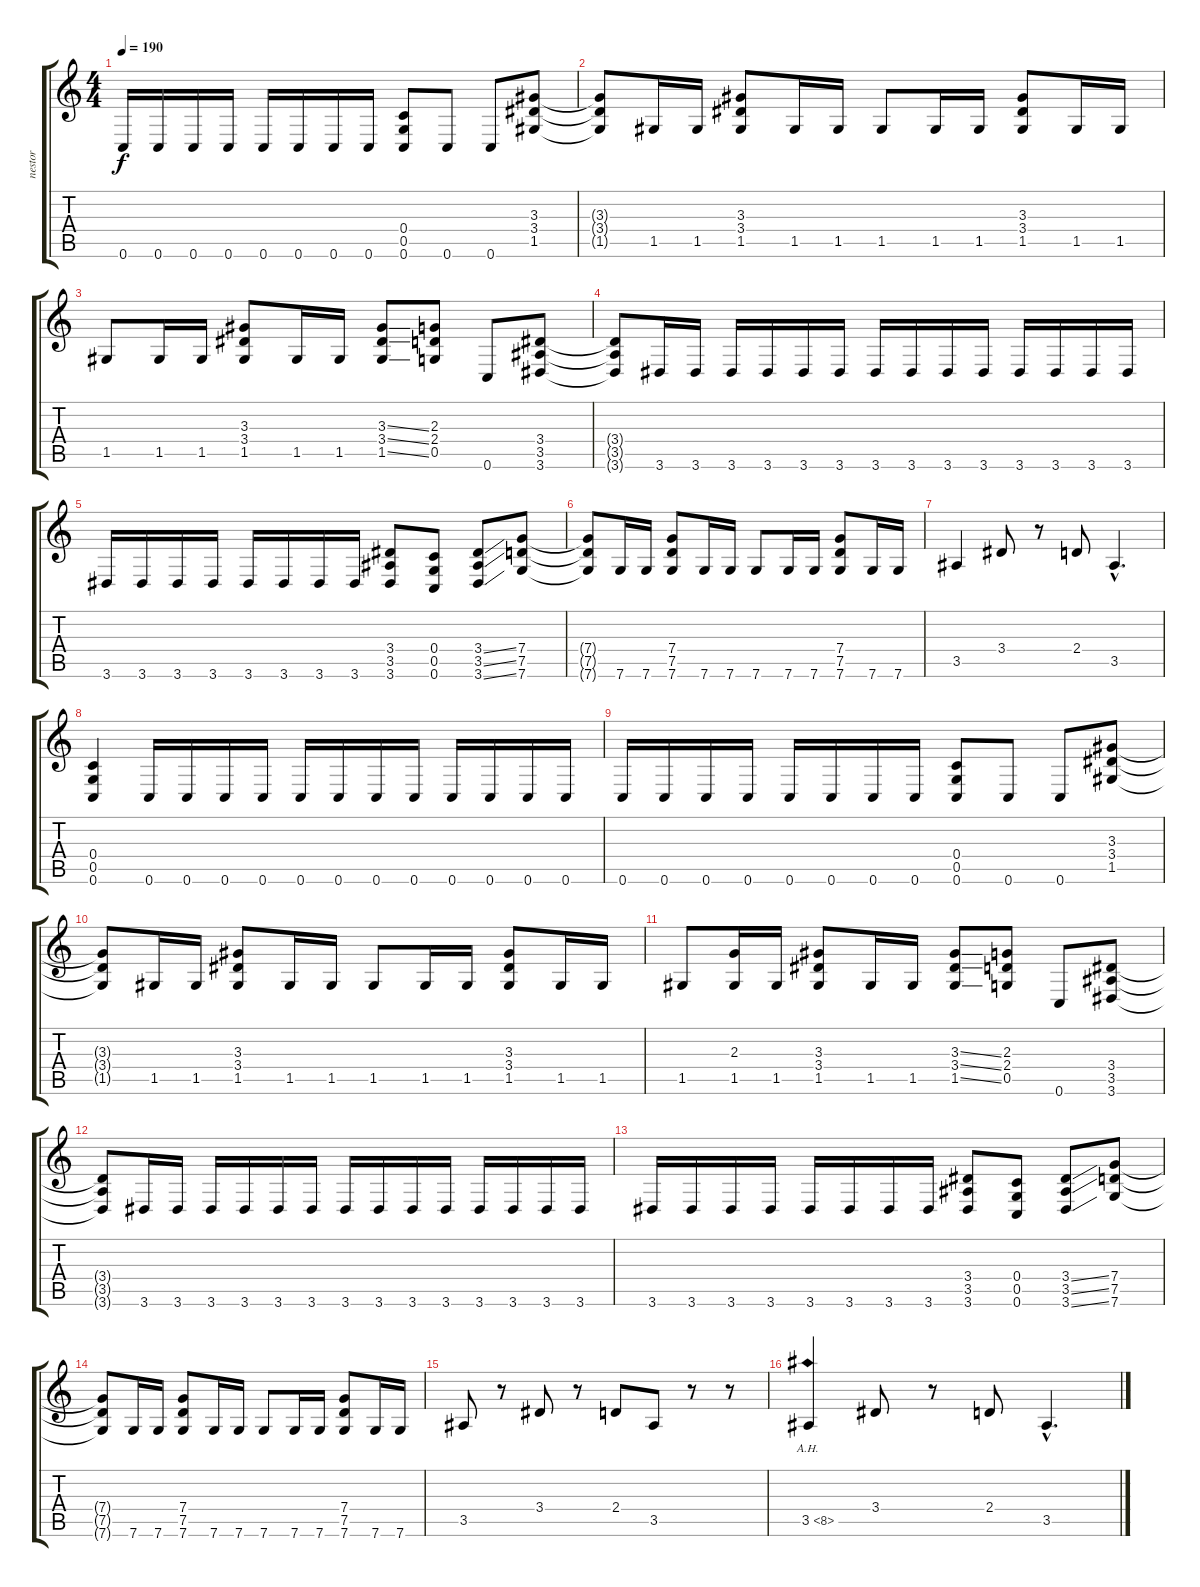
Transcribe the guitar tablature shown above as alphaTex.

\track ("nestor" "nestor") {instrument distortionguitar}
\staff {score tabs}
\tuning (D4 A3 F3 C3 G2 C2) {hide}
\ts (4 4)
\tempo 190
\clef g2
\ks c
0.6.16{dy f} 0.6.16 0.6.16 0.6.16 0.6.16 0.6.16 0.6.16 0.6.16 (0.4 0.5 0.6).8 0.6.8 0.6.8 (3.3 3.4 1.5).8 |
(3.3{t} 3.4{t} 1.5{t}).8 1.5.16 1.5.16 (3.3 3.4 1.5).8 1.5.16 1.5.16 1.5.8 1.5.16 1.5.16 (3.3 3.4 1.5).8 1.5.16 1.5.16 |
1.5.8 1.5.16 1.5.16 (3.3 3.4 1.5).8 1.5.16 1.5.16 (3.3{ss} 3.4{ss} 1.5{ss}).8 (2.3 2.4 0.5).8 0.6.8 (3.4 3.5 3.6).8 |
(3.4{t} 3.5{t} 3.6{t}).8 3.6.16 3.6.16 3.6.16 3.6.16 3.6.16 3.6.16 3.6.16 3.6.16 3.6.16 3.6.16 3.6.16 3.6.16 3.6.16 3.6.16 |
3.6.16 3.6.16 3.6.16 3.6.16 3.6.16 3.6.16 3.6.16 3.6.16 (3.4 3.5 3.6).8 (0.4 0.5 0.6).8 (3.4{ss} 3.5{ss} 3.6{ss}).8 (7.4 7.5 7.6).8 |
(7.4{t} 7.5{t} 7.6{t}).8 7.6.16 7.6.16 (7.4 7.5 7.6).8 7.6.16 7.6.16 7.6.8 7.6.16 7.6.16 (7.4 7.5 7.6).8 7.6.16 7.6.16 |
3.5.4 3.4.8 r.8 2.4.8 3.5{hac}.4{d} |
(0.4 0.5 0.6).4 0.6.16 0.6.16 0.6.16 0.6.16 0.6.16 0.6.16 0.6.16 0.6.16 0.6.16 0.6.16 0.6.16 0.6.16 |
0.6.16 0.6.16 0.6.16 0.6.16 0.6.16 0.6.16 0.6.16 0.6.16 (0.4 0.5 0.6).8 0.6.8 0.6.8 (3.3 3.4 1.5).8 |
(3.3{t} 3.4{t} 1.5{t}).8 1.5.16 1.5.16 (3.3 3.4 1.5).8 1.5.16 1.5.16 1.5.8 1.5.16 1.5.16 (3.3 3.4 1.5).8 1.5.16 1.5.16 |
1.5.8 (2.3 1.5).16 1.5.16 (3.3 3.4 1.5).8 1.5.16 1.5.16 (3.3{ss} 3.4{ss} 1.5{ss}).8 (2.3 2.4 0.5).8 0.6.8 (3.4 3.5 3.6).8 |
(3.4{t} 3.5{t} 3.6{t}).8 3.6.16 3.6.16 3.6.16 3.6.16 3.6.16 3.6.16 3.6.16 3.6.16 3.6.16 3.6.16 3.6.16 3.6.16 3.6.16 3.6.16 |
3.6.16 3.6.16 3.6.16 3.6.16 3.6.16 3.6.16 3.6.16 3.6.16 (3.4 3.5 3.6).8 (0.4 0.5 0.6).8 (3.4{ss} 3.5{ss} 3.6{ss}).8 (7.4 7.5 7.6).8 |
(7.4{t} 7.5{t} 7.6{t}).8 7.6.16 7.6.16 (7.4 7.5 7.6).8 7.6.16 7.6.16 7.6.8 7.6.16 7.6.16 (7.4 7.5 7.6).8 7.6.16 7.6.16 |
3.5.8 r.8 3.4.8 r.8 2.4.8 3.5.8 r.8 r.8 |
3.5{ah 5}.4 3.4.8 r.8 2.4.8 3.5{hac}.4{d}
